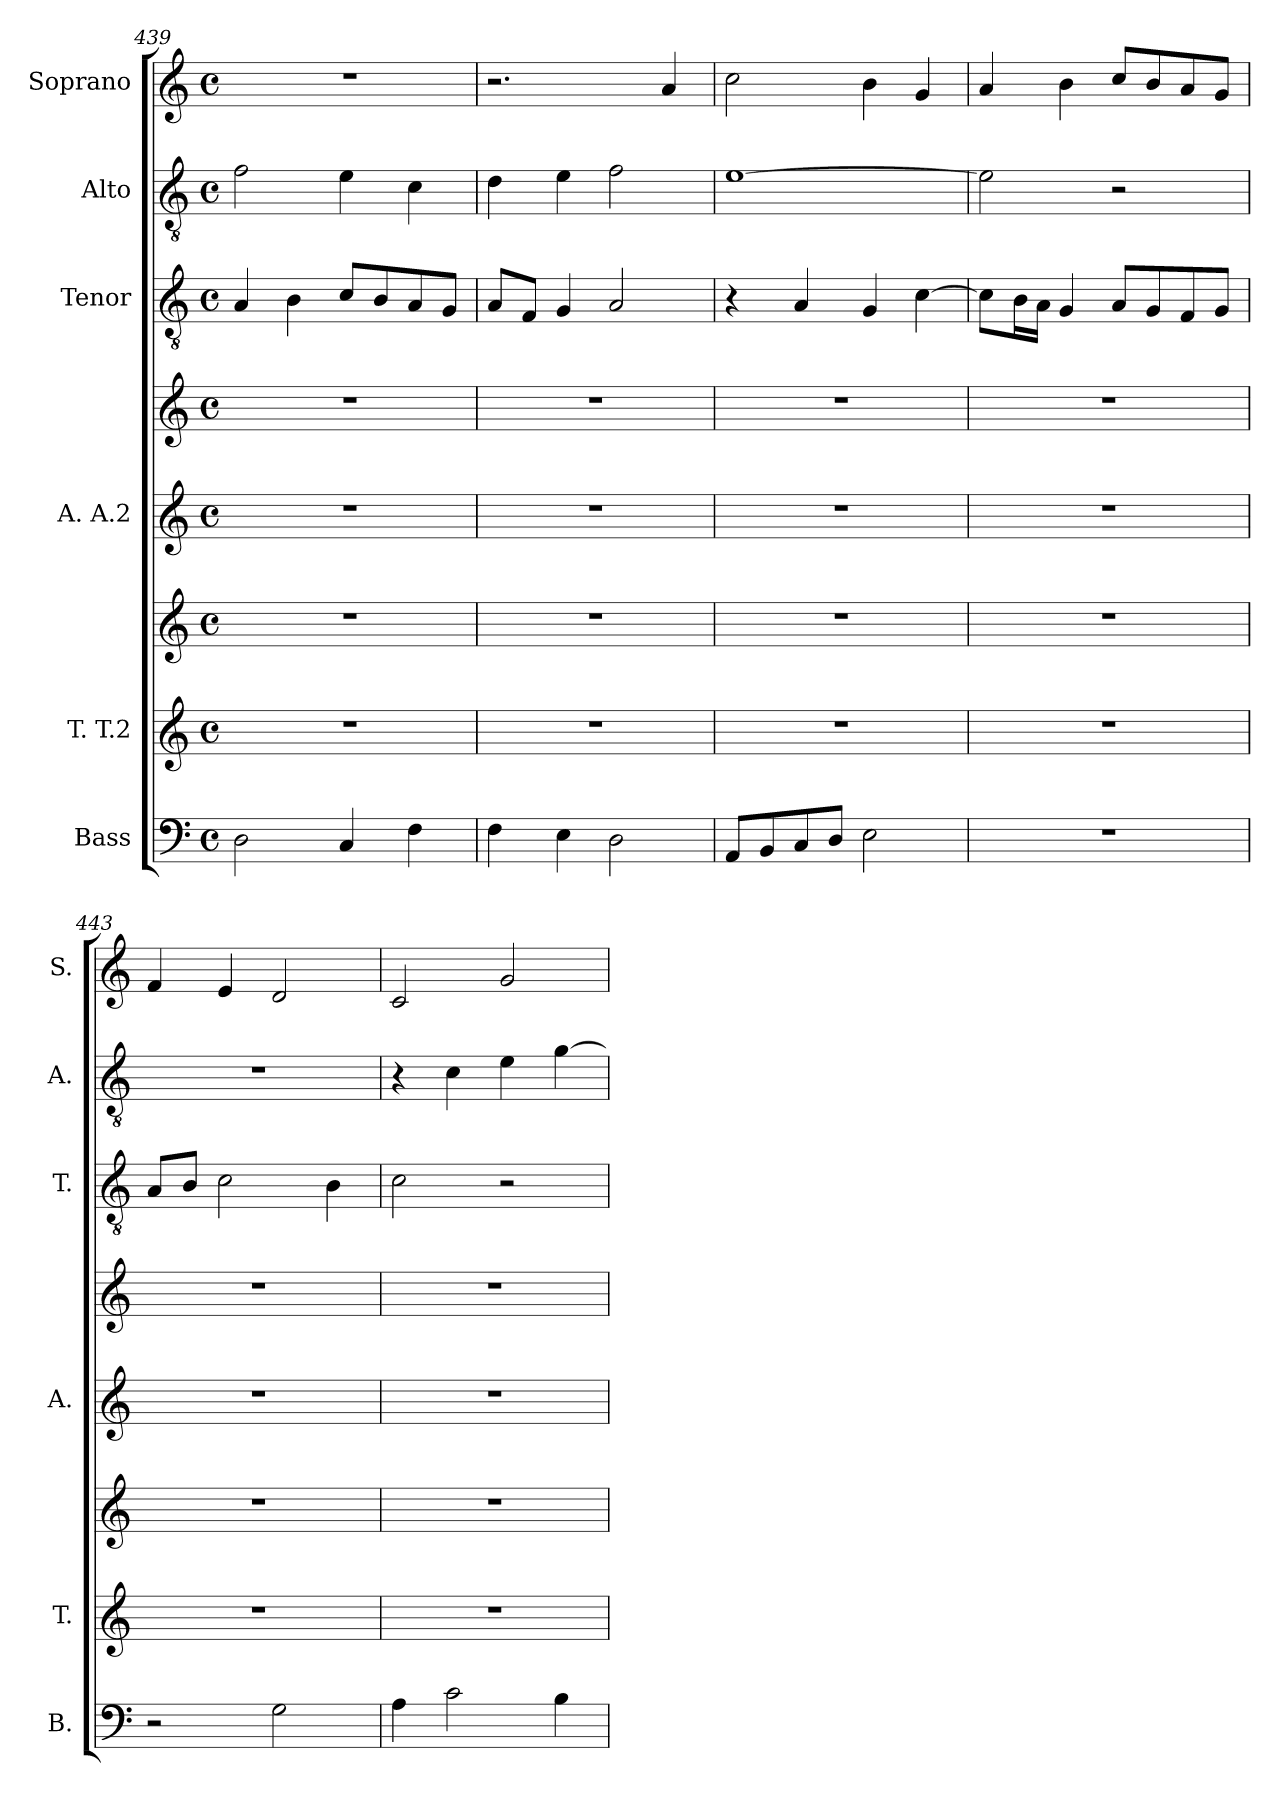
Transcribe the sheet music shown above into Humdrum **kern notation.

**kern	**kern	**kern	**kern	**kern	**kern	**kern	**kern
*part6	*part5	*part5	*part4	*part4	*part3	*part2	*part1
*staff8	*staff7	*staff6	*staff5	*staff4	*staff3	*staff2	*staff1
*I"Bass	*I"T. T.2	*	*I"A. A.2	*	*I"Tenor	*I"Alto	*I"Soprano
*I'B.	*I'T.	*	*I'A.	*	*I'T.	*I'A.	*I'S.
!!LO:LB:g=z
*clefF4	*clefG2	*clefG2	*clefG2	*clefG2	*clefGv2	*clefGv2	*clefG2
*k[]	*k[]	*k[]	*k[]	*k[]	*k[]	*k[]	*k[]
*C:	*C:	*C:	*C:	*C:	*C:	*C:	*C:
*M4/4	*M4/4	*M4/4	*M4/4	*M4/4	*M4/4	*M4/4	*M4/4
*met(c)	*met(c)	*met(c)	*met(c)	*met(c)	*met(c)	*met(c)	*met(c)
=439	=439	=439	=439	=439	=439	=439	=439
2D\	1r	1r	1r	1r	4A/	2f\	1r
.	.	.	.	.	4B\	.	.
4C/	.	.	.	.	8c/L	4e\	.
.	.	.	.	.	8B/	.	.
4F\	.	.	.	.	8A/	4c\	.
.	.	.	.	.	8G/J	.	.
=440	=440	=440	=440	=440	=440	=440	=440
4F\	1r	1r	1r	1r	8A/L	4d\	2.r
.	.	.	.	.	8F/J	.	.
4E\	.	.	.	.	4G/	4e\	.
2D\	.	.	.	.	2A/	2f\	.
.	.	.	.	.	.	.	4a/
=441	=441	=441	=441	=441	=441	=441	=441
8AA/L	1r	1r	1r	1r	4r	[>1e	2cc\
8BB/	.	.	.	.	.	.	.
8C/	.	.	.	.	4A/	.	.
8D/J	.	.	.	.	.	.	.
2E\	.	.	.	.	4G/	.	4b\
.	.	.	.	.	[>4c\	.	4g/
=442	=442	=442	=442	=442	=442	=442	=442
1r	1r	1r	1r	1r	8c\L]	2e\]	4a/
.	.	.	.	.	16B\L	.	.
.	.	.	.	.	16A\JJ	.	.
.	.	.	.	.	4G/	.	4b\
.	.	.	.	.	8A/L	2r	8cc/L
.	.	.	.	.	8G/	.	8b/
.	.	.	.	.	8F/	.	8a/
.	.	.	.	.	8G/J	.	8g/J
=443	=443	=443	=443	=443	=443	=443	=443
2r	1r	1r	1r	1r	8A/L	1r	4f/
.	.	.	.	.	8B/J	.	.
.	.	.	.	.	2c\	.	4e/
2G\	.	.	.	.	.	.	2d/
.	.	.	.	.	4B\	.	.
!!LO:PB:g=z
=444	=444	=444	=444	=444	=444	=444	=444
4A\	1r	1r	1r	1r	2c\	4r	2c/
2c\	.	.	.	.	.	4c\	.
.	.	.	.	.	2r	4e\	2g/
4B\	.	.	.	.	.	[>4g\	.
=	=	=	=	=	=	=	=
*-	*-	*-	*-	*-	*-	*-	*-
